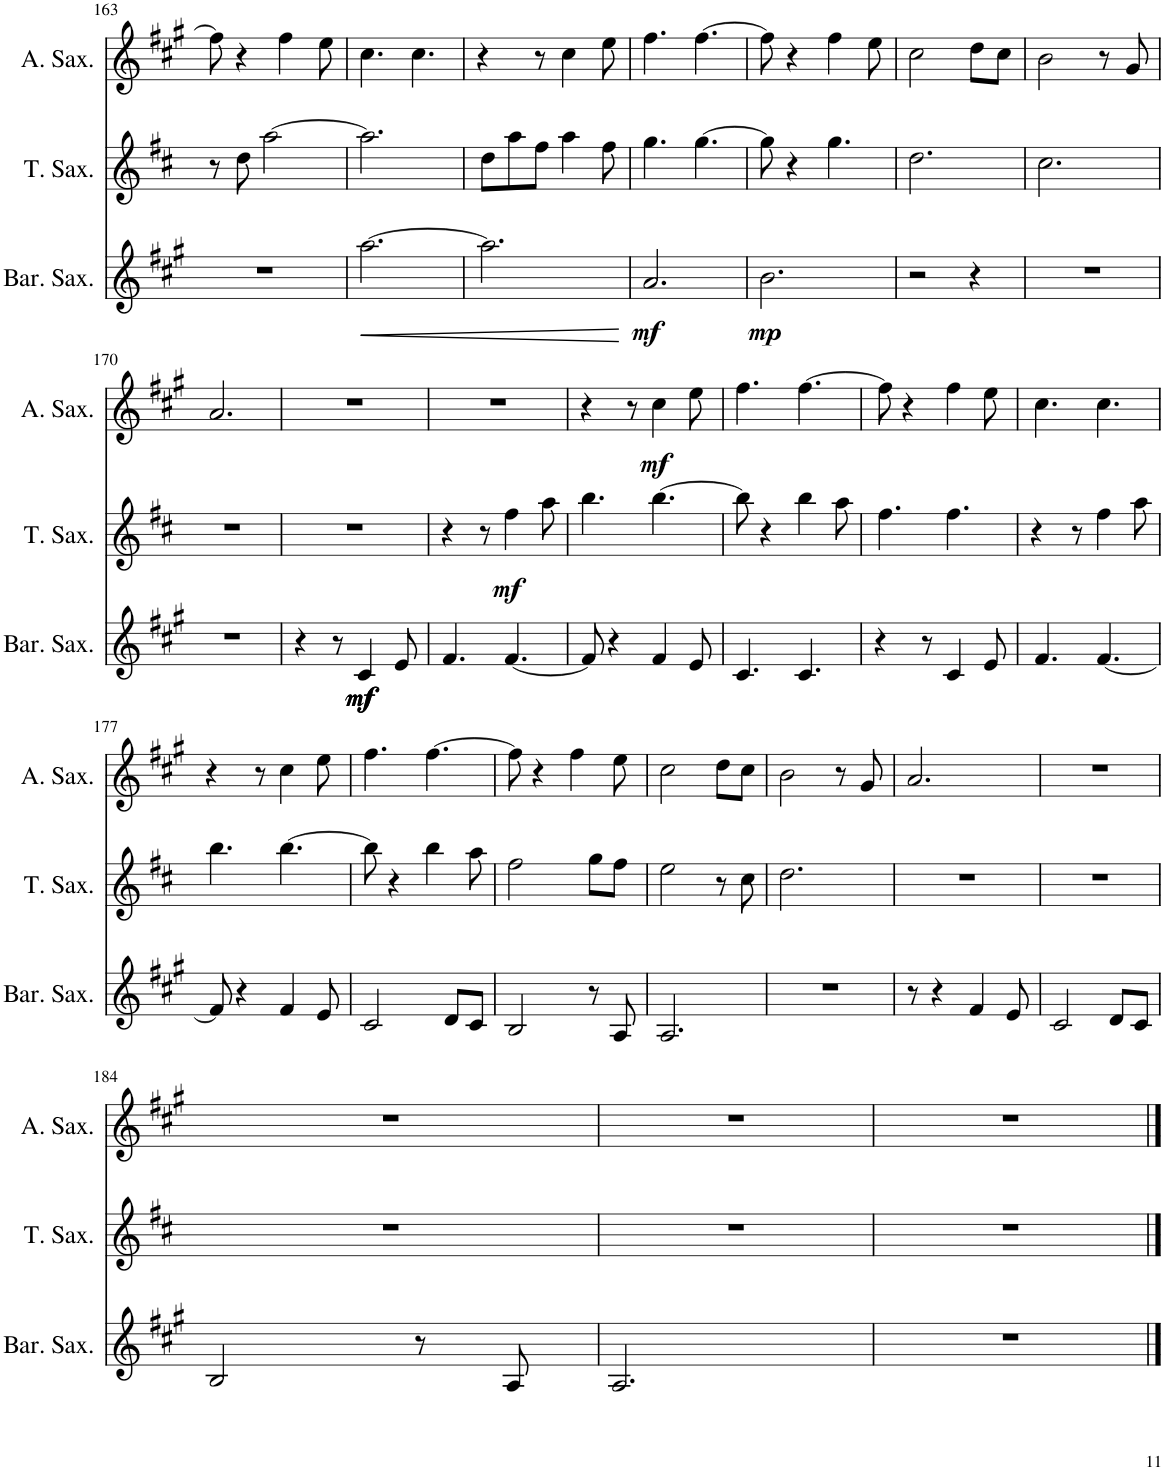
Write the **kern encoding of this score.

**kern	**dynam	**kern	**dynam	**kern	**dynam
*part3	*part3	*part2	*part2	*part1	*part1
*staff3	*staff3	*staff2	*staff2	*staff1	*staff1
*I"Baritone Saxophone	*	*I"Tenor Saxophone	*	*I"Alto Saxophone	*
*I'Bar. Sax.	*	*I'T. Sax.	*	*I'A. Sax.	*
!!LO:PB:g=z
*clefG2	*	*clefG2	*	*clefG2	*
*Trd12c21	*	*Trd8c14	*	*Trd5c9	*
*k[f#c#g#]	*	*k[f#c#]	*	*k[f#c#g#]	*
*M6/8	*	*M6/8	*	*M6/8	*
=163	=163	=163	=163	=163	=163
2.r	.	8r	.	8ff#\]	.
.	.	8dd\	.	4r	.
.	.	[2aa\	.	.	.
.	.	.	.	4ff#\	.
.	.	.	.	8ee\	.
=164	=164	=164	=164	=164	=164
!	!LO:HP:b	!	!	!	!
[2.aa\	<	2.aa\]	.	4.cc#\	.
.	.	.	.	4.cc#\	.
=165	=165	=165	=165	=165	=165
2.aa\]	.	8dd\L	.	4r	.
.	.	8aa\	.	.	.
.	.	8ff#\J	.	8r	.
.	.	4aa\	.	4cc#\	.
.	.	8ff#\	.	8ee\	.
.	[	.	.	.	.
=166	=166	=166	=166	=166	=166
!	!LO:DY:b	!	!	!	!
2.a/	mf	4.gg\	.	4.ff#\	.
.	.	[4.gg\	.	[4.ff#\	.
=167	=167	=167	=167	=167	=167
!	!LO:DY:b	!	!	!	!
2.b\	mp	8gg\]	.	8ff#\]	.
.	.	4r	.	4r	.
.	.	4.gg\	.	4ff#\	.
.	.	.	.	8ee\	.
=168	=168	=168	=168	=168	=168
2r	.	2.dd\	.	2cc#\	.
4r	.	.	.	8dd\L	.
.	.	.	.	8cc#\J	.
=169	=169	=169	=169	=169	=169
2.r	.	2.cc#\	.	2b\	.
.	.	.	.	8r	.
.	.	.	.	8g#/	.
!!LO:LB:g=z
=170	=170	=170	=170	=170	=170
2.r	.	2.r	.	2.a/	.
=171	=171	=171	=171	=171	=171
4r	.	2.r	.	2.r	.
8r	.	.	.	.	.
!	!LO:DY:b	!	!	!	!
!	!LO:DY:n=1:b	!	!	!	!
!	!LO:DY:n=2:b	!	!	!	!
4c#/	mf mf mf	.	.	.	.
8e/	.	.	.	.	.
=172	=172	=172	=172	=172	=172
4.f#/	.	4r	.	2.r	.
.	.	8r	.	.	.
!	!	!	!LO:DY:b	!	!
[4.f#/	.	4ff#\	mf	.	.
.	.	8aa\	.	.	.
=173	=173	=173	=173	=173	=173
8f#/]	.	4.bb\	.	4r	.
4r	.	.	.	.	.
.	.	.	.	8r	.
!	!	!	!	!	!LO:DY:b
4f#/	.	[4.bb\	.	4cc#\	mf
8e/	.	.	.	8ee\	.
=174	=174	=174	=174	=174	=174
4.c#/	.	8bb\]	.	4.ff#\	.
.	.	4r	.	.	.
4.c#/	.	4bb\	.	[4.ff#\	.
.	.	8aa\	.	.	.
=175	=175	=175	=175	=175	=175
4r	.	4.ff#\	.	8ff#\]	.
.	.	.	.	4r	.
8r	.	.	.	.	.
4c#/	.	4.ff#\	.	4ff#\	.
8e/	.	.	.	8ee\	.
=176	=176	=176	=176	=176	=176
4.f#/	.	4r	.	4.cc#\	.
.	.	8r	.	.	.
[4.f#/	.	4ff#\	.	4.cc#\	.
.	.	8aa\	.	.	.
!!LO:LB:g=z
=177	=177	=177	=177	=177	=177
8f#/]	.	4.bb\	.	4r	.
4r	.	.	.	.	.
.	.	.	.	8r	.
4f#/	.	[4.bb\	.	4cc#\	.
8e/	.	.	.	8ee\	.
=178	=178	=178	=178	=178	=178
2c#/	.	8bb\]	.	4.ff#\	.
.	.	4r	.	.	.
.	.	4bb\	.	[4.ff#\	.
8d/L	.	.	.	.	.
8c#/J	.	8aa\	.	.	.
=179	=179	=179	=179	=179	=179
2B/	.	2ff#\	.	8ff#\]	.
.	.	.	.	4r	.
.	.	.	.	4ff#\	.
8r	.	8gg\L	.	.	.
8A/	.	8ff#\J	.	8ee\	.
=180	=180	=180	=180	=180	=180
2.A/	.	2ee\	.	2cc#\	.
.	.	8r	.	8dd\L	.
.	.	8cc#\	.	8cc#\J	.
=181	=181	=181	=181	=181	=181
2.r	.	2.dd\	.	2b\	.
.	.	.	.	8r	.
.	.	.	.	8g#/	.
=182	=182	=182	=182	=182	=182
8r	.	2.r	.	2.a/	.
4r	.	.	.	.	.
4f#/	.	.	.	.	.
8e/	.	.	.	.	.
=183	=183	=183	=183	=183	=183
2c#/	.	2.r	.	2.r	.
8d/L	.	.	.	.	.
8c#/J	.	.	.	.	.
!!LO:LB:g=z
=184	=184	=184	=184	=184	=184
2B/	.	2.r	.	2.r	.
8r	.	.	.	.	.
8A/	.	.	.	.	.
=185	=185	=185	=185	=185	=185
2.A/	.	2.r	.	2.r	.
=186	=186	=186	=186	=186	=186
2.r	.	2.r	.	2.r	.
==	==	==	==	==	==
*-	*-	*-	*-	*-	*-
